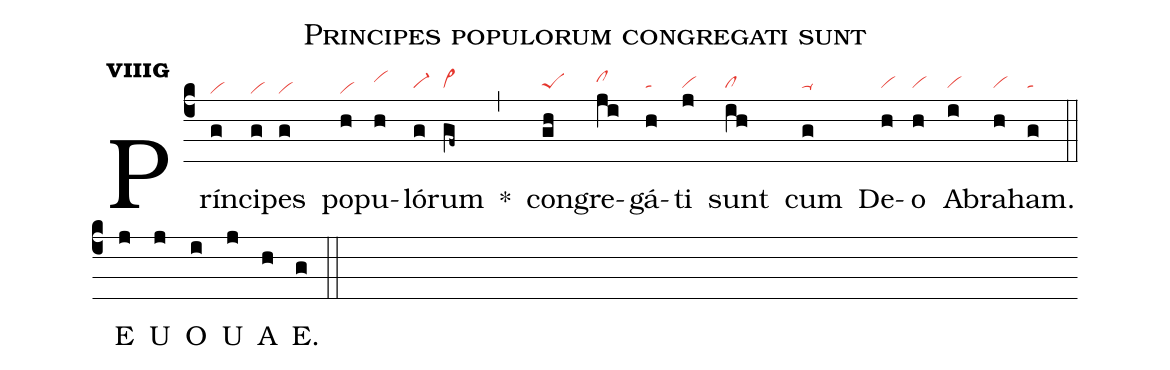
name:Principes populorum congregati sunt;
office-part:an;
mode:8g;
nabc-lines:1;
%%
initial-style: 1;
name: Principes populorum congregati sunt;
mode: 8;
office-part: Antiphona;
annotation: Ant.;
annotation: viii g;
nabc-lines: 1;
%%
(c4) Prín(g|vihd)ci(g|vihd)pes(g|vihd) po(h|vihd)pu(h|vihh)ló(g|vi-)rum(gf~|vi>) <sp>*</sp>(,) con(gh|peS)gre(ji|clhh)gá(h|ta)ti(j|vi) sunt(ih|cl) cum(g|ta-) De(h|vi)o(h|vi) A(i|vi)bra(h|vi)ham.(g|ta) (::)
<eu> E(j) U(j) O(i) U(j) A(h) E.(g) </eu> (::)
